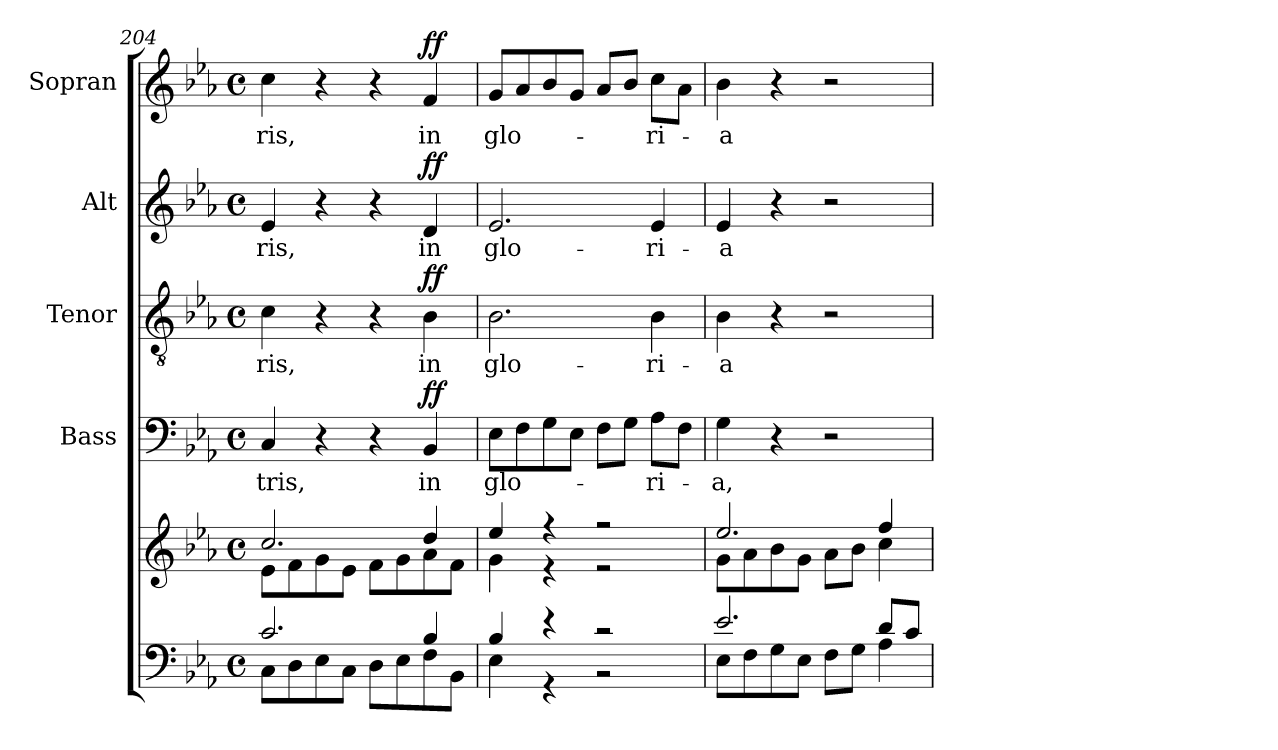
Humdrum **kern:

**kern	**kern	**kern	**text	**dynam	**kern	**text	**dynam	**kern	**text	**dynam	**kern	**text	**dynam
*part5	*part5	*part4	*part4	*part4	*part3	*part3	*part3	*part2	*part2	*part2	*part1	*part1	*part1
*staff6	*staff5	*staff4	*staff4	*staff4	*staff3	*staff3	*staff3	*staff2	*staff2	*staff2	*staff1	*staff1	*staff1
*	*	*I"Bass	*	*	*I"Tenor	*	*	*I"Alt	*	*	*I"Sopran	*	*
*	*	*I'B.	*	*	*I'T.	*	*	*I'A.	*	*	*I'S.	*	*
!!LO:LB:g=z
*clefF4	*clefG2	*clefF4	*	*	*clefGv2	*	*	*clefG2	*	*	*clefG2	*	*
*k[b-e-a-]	*k[b-e-a-]	*k[b-e-a-]	*	*	*k[b-e-a-]	*	*	*k[b-e-a-]	*	*	*k[b-e-a-]	*	*
*E-:	*E-:	*E-:	*	*	*E-:	*	*	*E-:	*	*	*E-:	*	*
*M4/4	*M4/4	*M4/4	*	*	*M4/4	*	*	*M4/4	*	*	*M4/4	*	*
*met(c)	*met(c)	*met(c)	*	*	*met(c)	*	*	*met(c)	*	*	*met(c)	*	*
=204	=204	=204	=204	=204	=204	=204	=204	=204	=204	=204	=204	=204	=204
*^	*^	*	*	*	*	*	*	*	*	*	*	*	*
!	!	!	!	!	!LO:LY:b	!	!	!LO:LY:b	!	!	!LO:LY:b	!	!	!LO:LY:b	!
2.c/	8C\L	2.cc/	8e-\L	4C/	-tris,	.	4c\	-ris,	.	4e-/	-ris,	.	4cc\	-ris,	.
.	8D\	.	8f\	.	.	.	.	.	.	.	.	.	.	.	.
.	8E-\	.	8g\	4r	.	.	4r	.	.	4r	.	.	4r	.	.
.	8C\J	.	8e-\J	.	.	.	.	.	.	.	.	.	.	.	.
.	8D\L	.	8f\L	4r	.	.	4r	.	.	4r	.	.	4r	.	.
.	8E-\	.	8g\	.	.	.	.	.	.	.	.	.	.	.	.
!	!	!	!	!	!LO:LY:b	!LO:DY:a	!	!LO:LY:b	!LO:DY:a	!	!LO:LY:b	!LO:DY:a	!	!LO:LY:b	!LO:DY:a
4B-/	8F\	4dd/	8a-\	4BB-/	in	ff	4B-\	in	ff	4d/	in	ff	4f/	in	ff
.	8BB-\J	.	8f\J	.	.	.	.	.	.	.	.	.	.	.	.
=205	=205	=205	=205	=205	=205	=205	=205	=205	=205	=205	=205	=205	=205	=205	=205
!	!	!	!	!	!LO:LY:b	!	!	!LO:LY:b	!	!	!LO:LY:b	!	!	!LO:LY:b	!
4B-/	4E-\	4ee-/	4g\	8E-\L	glo-	.	2.B-\	glo-	.	2.e-/	glo-	.	8g/L	glo-	.
.	.	.	.	8F\	.	.	.	.	.	.	.	.	8a-/	.	.
4r	4r	4r	4r	8G\	.	.	.	.	.	.	.	.	8b-/	.	.
.	.	.	.	8E-\J	.	.	.	.	.	.	.	.	8g/J	.	.
2r	2r	2r	2r	8F\L	.	.	.	.	.	.	.	.	8a-/L	.	.
.	.	.	.	8G\J	.	.	.	.	.	.	.	.	8b-/J	.	.
!	!	!	!	!	!LO:LY:b	!	!	!LO:LY:b	!	!	!LO:LY:b	!	!	!LO:LY:b	!
.	.	.	.	8A-\L	-ri-	.	4B-\	-ri-	.	4e-/	-ri-	.	8cc\L	-ri-	.
.	.	.	.	8F\J	.	.	.	.	.	.	.	.	8a-\J	.	.
=206	=206	=206	=206	=206	=206	=206	=206	=206	=206	=206	=206	=206	=206	=206	=206
!	!	!	!	!	!LO:LY:b	!	!	!LO:LY:b	!	!	!LO:LY:b	!	!	!LO:LY:b	!
2.e-/	8E-\L	2.ee-/	8g\L	4G\	-a,	.	4B-\	-a	.	4e-/	-a	.	4b-\	-a	.
.	8F\	.	8a-\	.	.	.	.	.	.	.	.	.	.	.	.
.	8G\	.	8b-\	4r	.	.	4r	.	.	4r	.	.	4r	.	.
.	8E-\J	.	8g\J	.	.	.	.	.	.	.	.	.	.	.	.
.	8F\L	.	8a-\L	2r	.	.	2r	.	.	2r	.	.	2r	.	.
.	8G\J	.	8b-\J	.	.	.	.	.	.	.	.	.	.	.	.
8d/L	4A-\	4ff/	4cc\	.	.	.	.	.	.	.	.	.	.	.	.
8c/J	.	.	.	.	.	.	.	.	.	.	.	.	.	.	.
*v	*v	*	*	*	*	*	*	*	*	*	*	*	*	*	*
*	*v	*v	*	*	*	*	*	*	*	*	*	*	*	*
=	=	=	=	=	=	=	=	=	=	=	=	=	=
*-	*-	*-	*-	*-	*-	*-	*-	*-	*-	*-	*-	*-	*-
